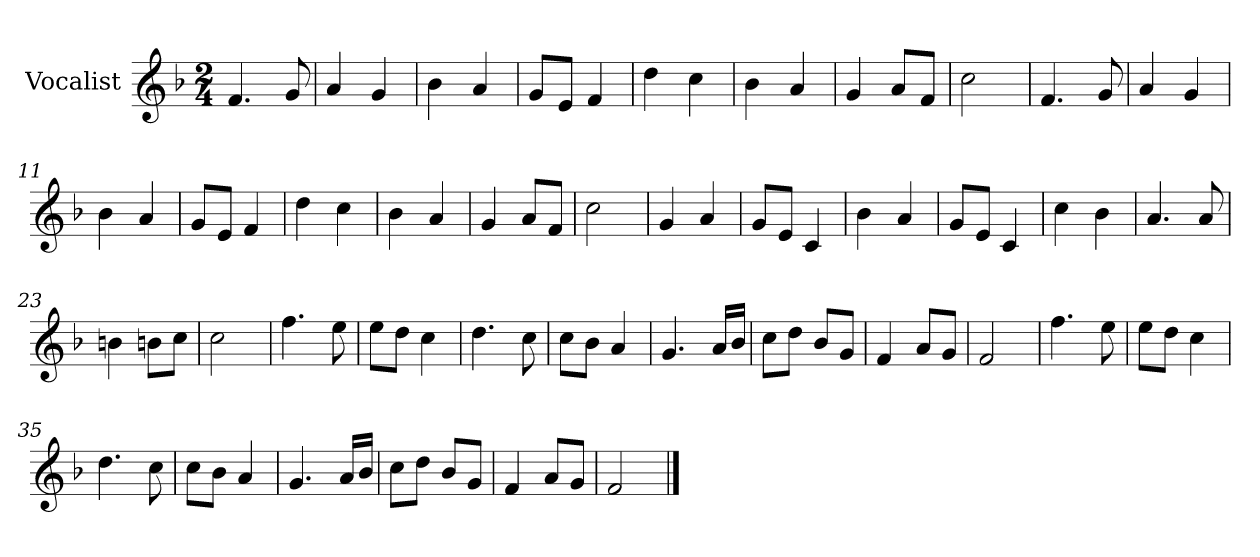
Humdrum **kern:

**kern
*part1
*staff1
*I"Vocalist
*k[b-]
*F:
*M2/4
=1
4.f
8g
=2
4a
4g
=3
4b-
4a
=4
8gL
8eJ
4f
=5
4dd
4cc
=6
4b-
4a
=7
4g
8aL
8fJ
=8
2cc
=9
4.f
8g
=10
4a
4g
=11
4b-
4a
=12
8gL
8eJ
4f
=13
4dd
4cc
=14
4b-
4a
=15
4g
8aL
8fJ
=16
2cc
=17
4g
4a
=18
8gL
8eJ
4c
=19
4b-
4a
=20
8gL
8eJ
4c
=21
4cc
4b-
=22
4.a
8a
=23
4bn
8bnL
8ccJ
=24
2cc
=25
4.ff
8ee
=26
8eeL
8ddJ
4cc
=27
4.dd
8cc
=28
8ccL
8b-J
4a
=29
4.g
16aLL
16b-JJ
=30
8ccL
8ddJ
8b-L
8gJ
=31
4f
8aL
8gJ
=32
2f
=33
4.ff
8ee
=34
8eeL
8ddJ
4cc
=35
4.dd
8cc
=36
8ccL
8b-J
4a
=37
4.g
16aLL
16b-JJ
=38
8ccL
8ddJ
8b-L
8gJ
=39
4f
8aL
8gJ
=40
2f
==
*-
